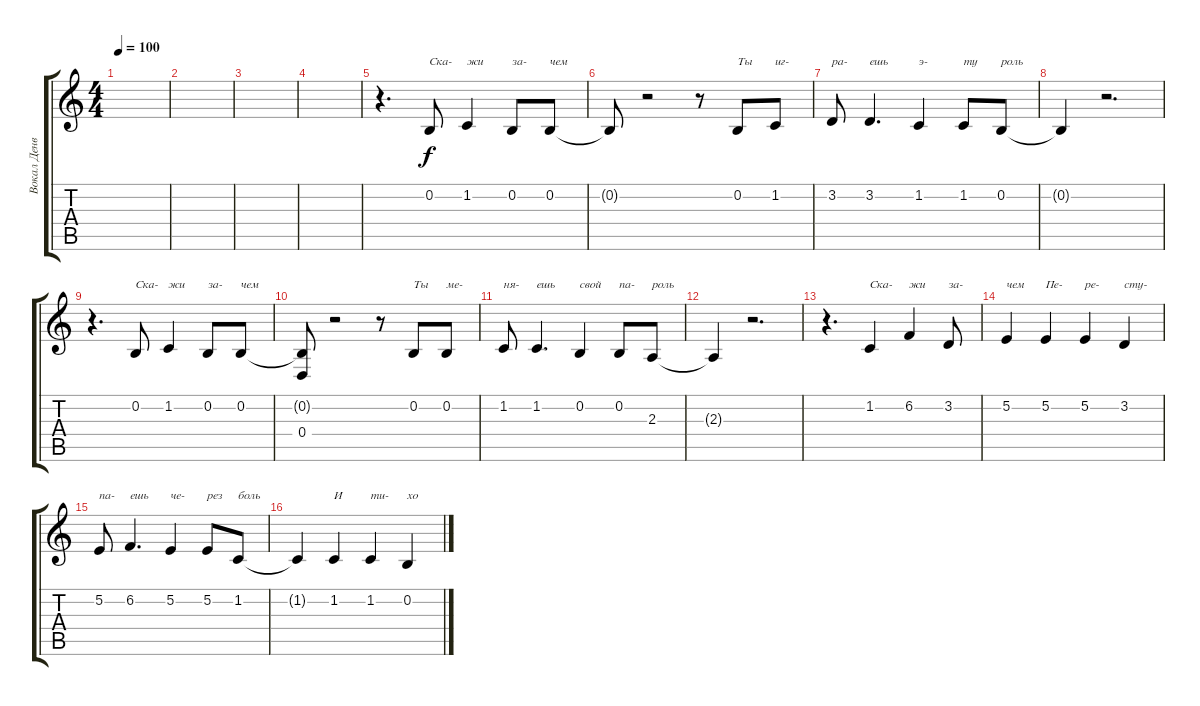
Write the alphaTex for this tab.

\track ("Вокал Денвера" "Вокал Денв") {mute instrument viola}
\staff {score tabs}
\tuning (E4 B3 G3 D3 A2 E2) {hide}
\ts (4 4)
\tempo 100
\clef g2
\ks c
|
|
|
|
r.4{d} 0.2.8{txt "Ска-"} 1.2.4{txt "жи"} 0.2.8{txt "за-"} 0.2.8{txt "чем"} |
0.2{t}.8 r.2 r.8 0.2.8{txt "Ты"} 1.2.8{txt "иг-"} |
3.2.8{txt "ра-"} 3.2.4{d txt "ешь"} 1.2.4{txt "э-"} 1.2.8{txt "ту"} 0.2.8{txt "роль"} |
0.2{t}.4 r.2{d} |
r.4{d} 0.2.8{txt "Ска-"} 1.2.4{txt "жи"} 0.2.8{txt "за-"} 0.2.8{txt "чем"} |
(0.2{t} 0.4).8 r.2 r.8 0.2.8{txt "Ты"} 0.2.8{txt "ме-"} |
1.2.8{txt "ня-"} 1.2.4{d txt "ешь"} 0.2.4{txt "свой"} 0.2.8{txt "па-"} 2.3.8{txt "роль"} |
2.3{t}.4 r.2{d} |
r.4{d} 1.2.4{txt "Ска-"} 6.2.4{txt "жи"} 3.2.8{txt "за-"} |
5.2.4{txt "чем"} 5.2.4{txt "Пе-"} 5.2.4{txt "ре-"} 3.2.4{txt "сту-"} |
5.2.8{txt "па-"} 6.2.4{d txt "ешь"} 5.2.4{txt "че-"} 5.2.8{txt "рез"} 1.2.8{txt "боль"} |
1.2{t}.4 1.2.4{txt "И"} 1.2.4{txt "ти-"} 0.2.4{txt "хо"}
